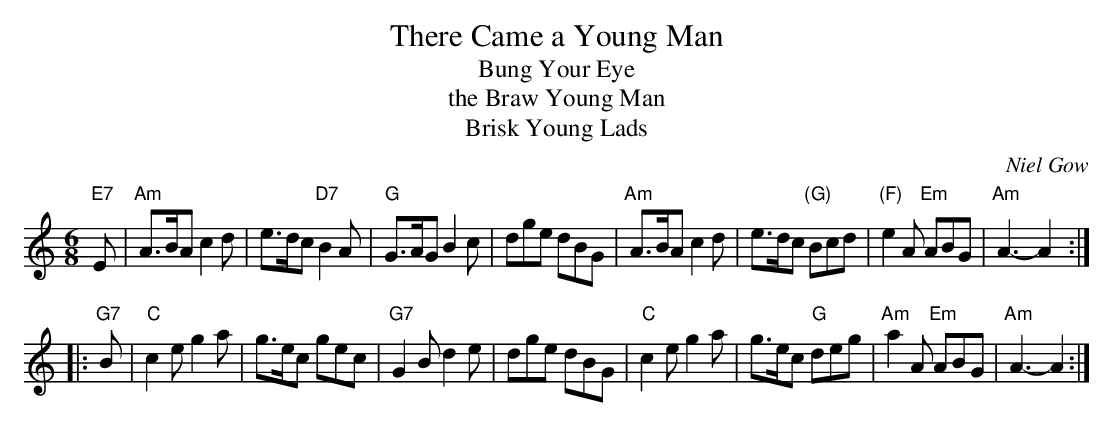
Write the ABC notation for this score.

X:1
T: There Came a Young Man
T: Bung Your Eye
T: the Braw Young Man
T: Brisk Young Lads
C: Niel Gow
M: 6/8
L: 1/8
K: Am
"E7"E \
| "Am"A>BA c2d | e>dc "D7"B2A | "G"G>AG B2c | dge dBG \
| "Am"A>BA c2d | e>dc "(G)"Bcd | "(F)"e2A "Em"ABG | "Am"A3- A2 :|
|:"G7"B \
| "C"c2e g2a | g>ec gec | "G7"G2B d2e | dge dBG \
| "C"c2e g2a | g>ec "G"deg | "Am"a2A "Em"ABG | "Am"A3- A2 :|
